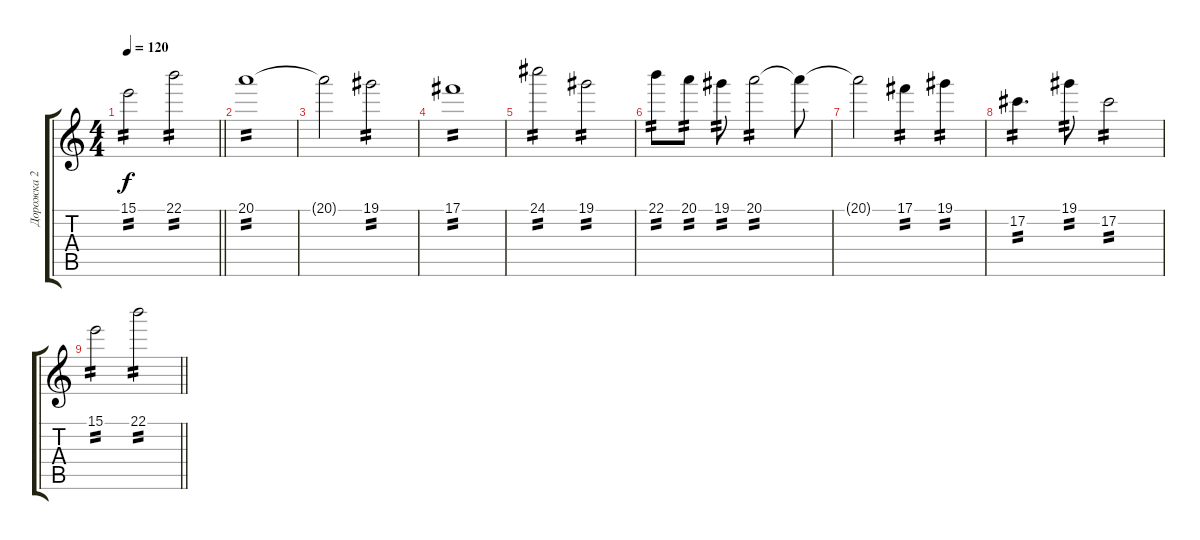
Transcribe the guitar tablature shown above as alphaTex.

\track ("Дорожка 2" "Дорожка 2") {instrument distortionguitar}
\staff {score tabs}
\tuning (Db4 Ab3 E3 B2 Gb2 B1) {hide}
\ts (4 4)
\tempo 120
\clef g2
\barLineRight lightlight
\ks c
15.1.2{tp 2 dy f} 22.1.2{tp 2} |
20.1.1{tp 2 volume 3} |
20.1{t}.2 19.1.2{tp 2} |
17.1.1{tp 2} |
24.1.2{tp 2} 19.1.2{tp 2} |
22.1.8{tp 2} 20.1.8{tp 2} 19.1.8{tp 2} 20.1.2{tp 2} 20.1{t}.8 |
20.1{t}.2 17.1.4{tp 2} 19.1.4{tp 2} |
17.2.4{d tp 2} 19.1.8{tp 2} 17.2.2{tp 2} |
\barLineRight lightlight
15.1.2{tp 2} 22.1.2{tp 2}
